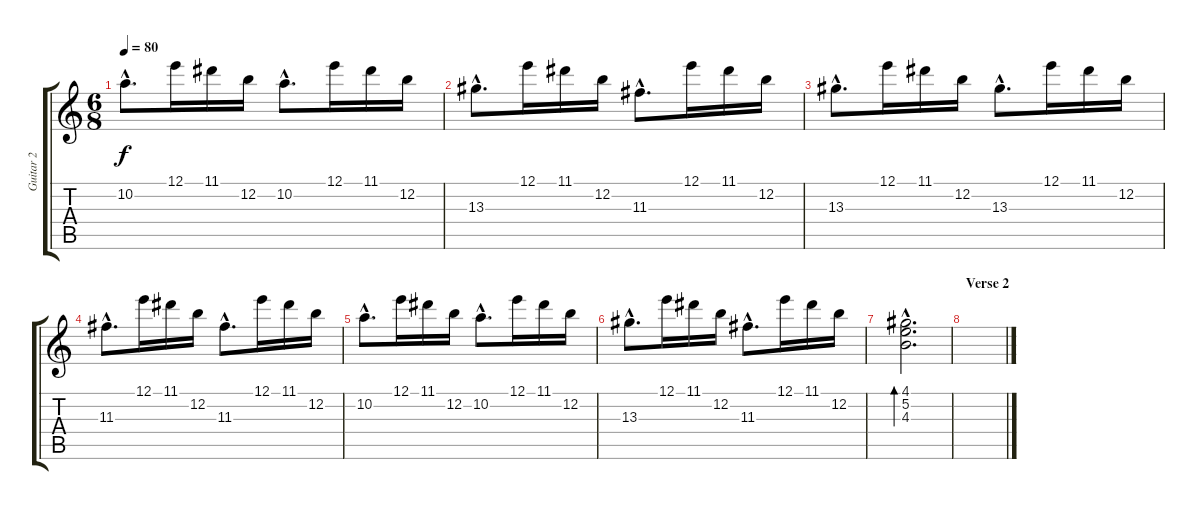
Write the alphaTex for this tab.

\track ("Guitar 2" "Guitar 2") {instrument electricguitarclean}
\staff {score tabs}
\tuning (E4 B3 G3 D3 A2 E2) {hide}
\ts (6 8)
\tempo 80
\clef g2
\ks c
10.2{hac}.8{d dy f} 12.1.16 11.1.16 12.2.16 10.2{hac}.8{d} 12.1.16 11.1.16 12.2.16 |
13.3{hac}.8{d} 12.1.16 11.1.16 12.2.16 11.3{hac}.8{d} 12.1.16 11.1.16 12.2.16 |
13.3{hac}.8{d} 12.1.16 11.1.16 12.2.16 13.3{hac}.8{d} 12.1.16 11.1.16 12.2.16 |
11.3{hac}.8{d} 12.1.16 11.1.16 12.2.16 11.3{hac}.8{d} 12.1.16 11.1.16 12.2.16 |
10.2{hac}.8{d} 12.1.16 11.1.16 12.2.16 10.2{hac}.8{d} 12.1.16 11.1.16 12.2.16 |
13.3{hac}.8{d} 12.1.16 11.1.16 12.2.16 11.3{hac}.8{d} 12.1.16 11.1.16 12.2.16 |
(4.1{hac} 5.2{hac} 4.3{hac}).2{d bd 240} |
\section ("" "Verse 2")
